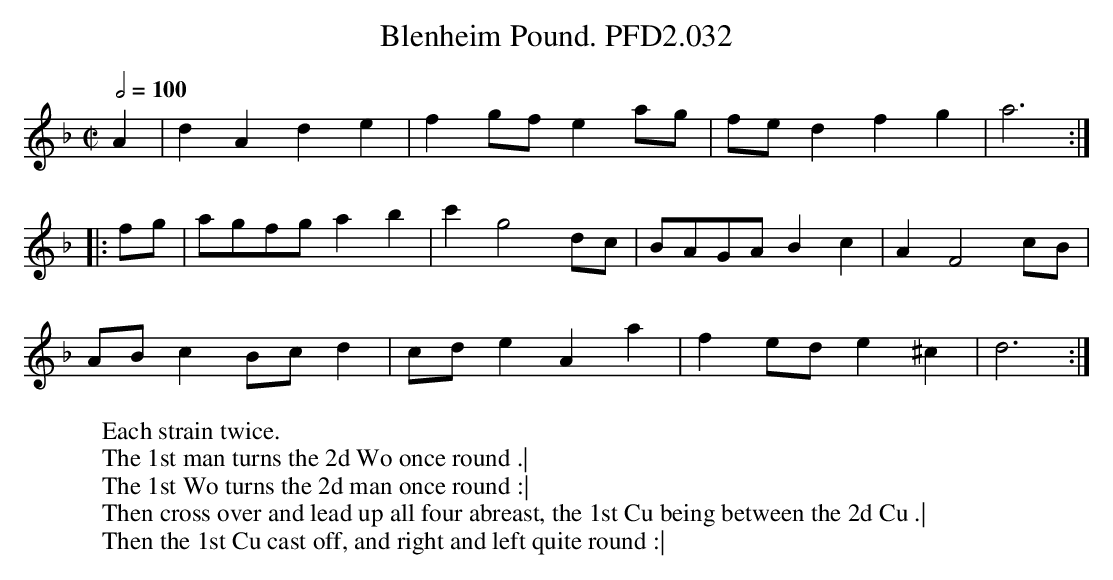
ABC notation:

X:1
T:Blenheim Pound. PFD2.032
M:C|
L:1/4
Q:1/2=100
W:Each strain twice.
W:The 1st man turns the 2d Wo once round .|
W:The 1st Wo turns the 2d man once round :|
W:Then cross over and lead up all four abreast, the 1st Cu being between the 2d Cu .|
W:Then the 1st Cu cast off, and right and left quite round :|
K:Dm
A|dA de|fg/f/ ea/g/|f/e/d fg|a3:|
|:f/g/|a/g/f/g/ ab|c'g2d/c/|B/A/G/A/ Bc|AF2c/B/|
A/B/c B/c/d|c/d/e Aa|fe/d/ e^c|d3:|
